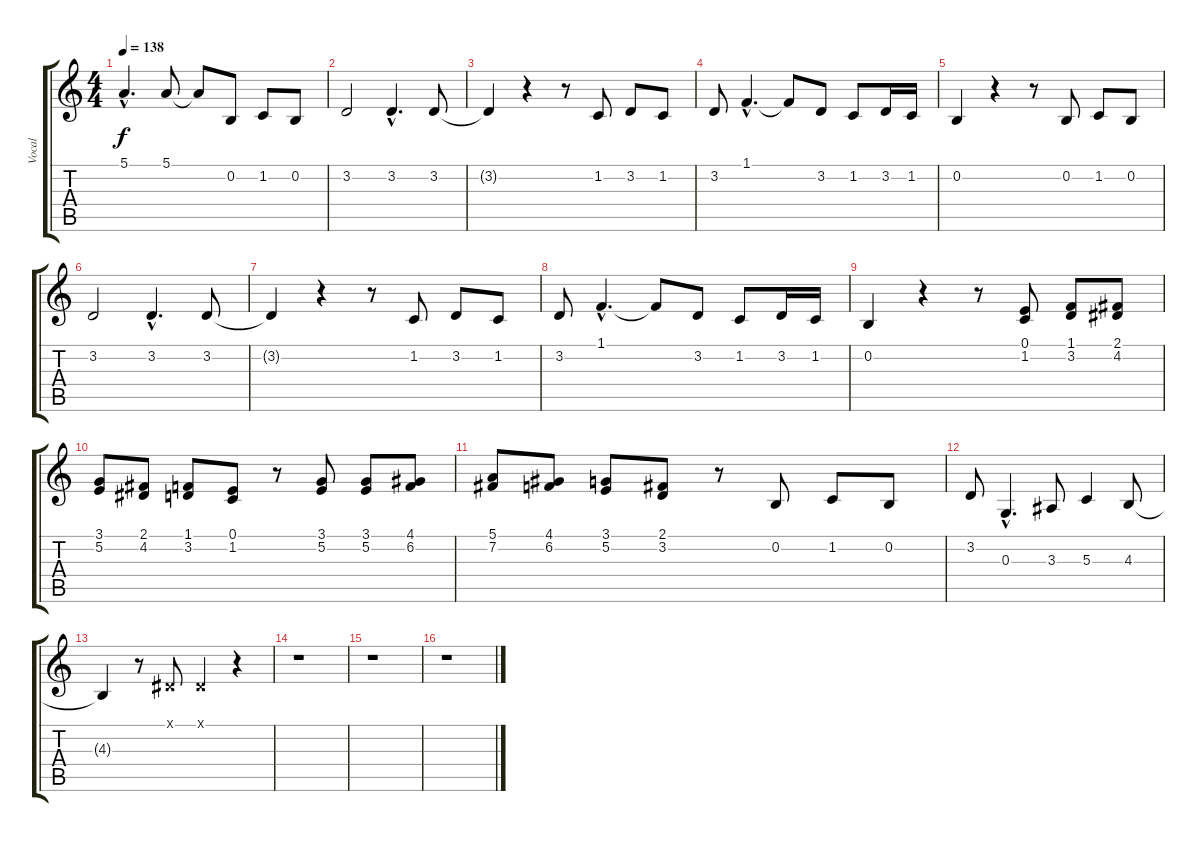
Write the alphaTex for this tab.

\track ("Vocal" "Vocal") {instrument lead5charang}
\staff {score tabs}
\tuning (E4 B3 G3 D3 A2 E2) {hide}
\ts (4 4)
\tempo 138
\clef g2
\ks c
5.1{hac}.4{d dy f} 5.1.8 5.1{t}.8 0.2.8 1.2.8 0.2.8 |
3.2.2 3.2{hac}.4{d} 3.2.8 |
3.2{t}.4 r.4 r.8 1.2.8 3.2.8 1.2.8 |
3.2.8 1.1{hac}.4{d} 1.1{t}.8 3.2.8 1.2.8 3.2.16 1.2.16 |
0.2.4 r.4 r.8 0.2.8 1.2.8 0.2.8 |
3.2.2 3.2{hac}.4{d} 3.2.8 |
3.2{t}.4 r.4 r.8 1.2.8 3.2.8 1.2.8 |
3.2.8 1.1{hac}.4{d} 1.1{t}.8 3.2.8 1.2.8 3.2.16 1.2.16 |
0.2.4 r.4 r.8 (0.1 1.2).8 (1.1 3.2).8 (2.1 4.2).8 |
(3.1 5.2).8 (2.1 4.2).8 (1.1 3.2).8 (0.1 1.2).8 r.8 (3.1 5.2).8 (3.1 5.2).8 (4.1 6.2).8 |
(5.1 7.2).8 (4.1 6.2).8 (3.1 5.2).8 (2.1 3.2).8 r.8 0.2.8 1.2.8 0.2.8 |
3.2.8 0.3{hac}.4{d} 3.3.8 5.3.4 4.3.8 |
4.3{t}.4 r.8 -1.1{x}.8 -1.1{x}.4 r.4 |
r.1 |
r.1 |
r.1
